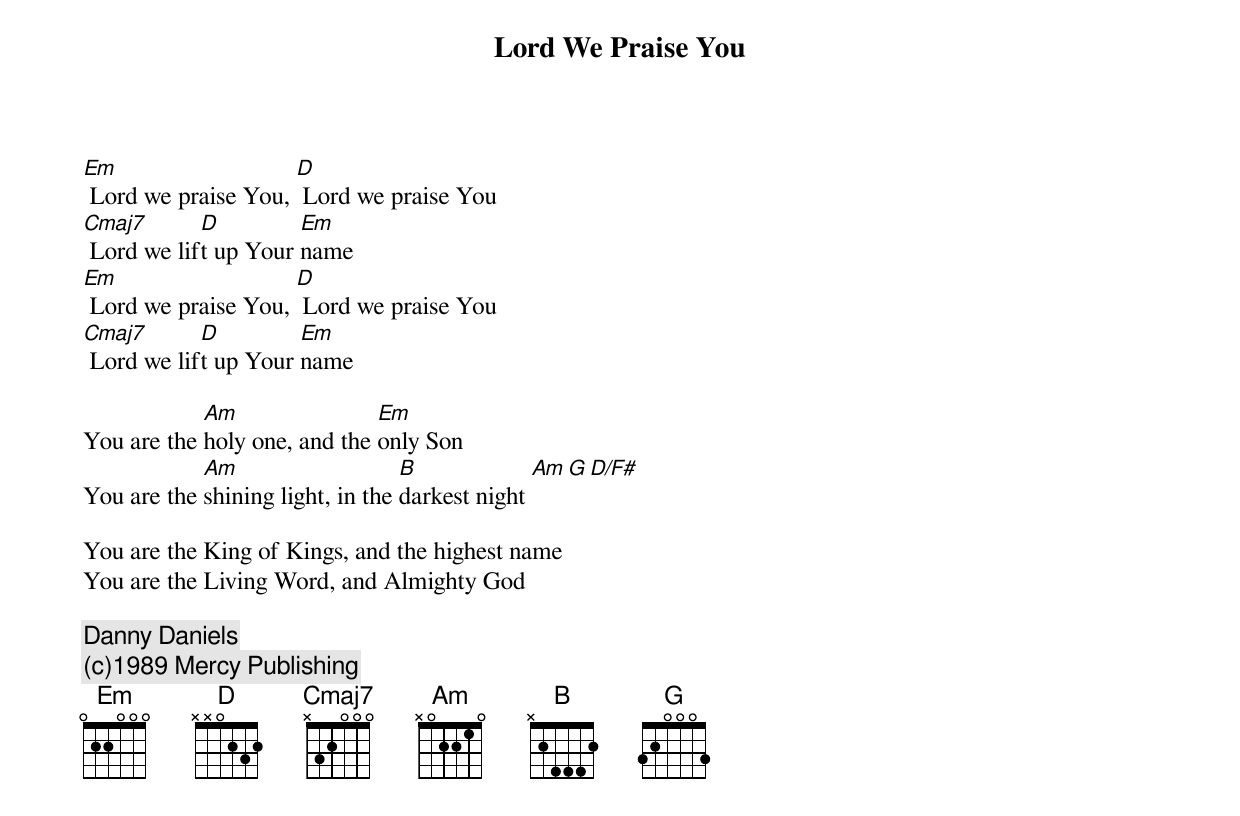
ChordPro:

{t:Lord We Praise You}
[Em] Lord we praise You, [D] Lord we praise You
[Cmaj7] Lord we lif[D]t up Your [Em]name
[Em] Lord we praise You, [D] Lord we praise You
[Cmaj7] Lord we lif[D]t up Your [Em]name

You are the [Am]holy one, and the [Em]only Son
You are the [Am]shining light, in the [B]darkest night [Am][G][D/F#]

You are the King of Kings, and the highest name
You are the Living Word, and Almighty God

{c:Danny Daniels}
{c:(c)1989 Mercy Publishing}
